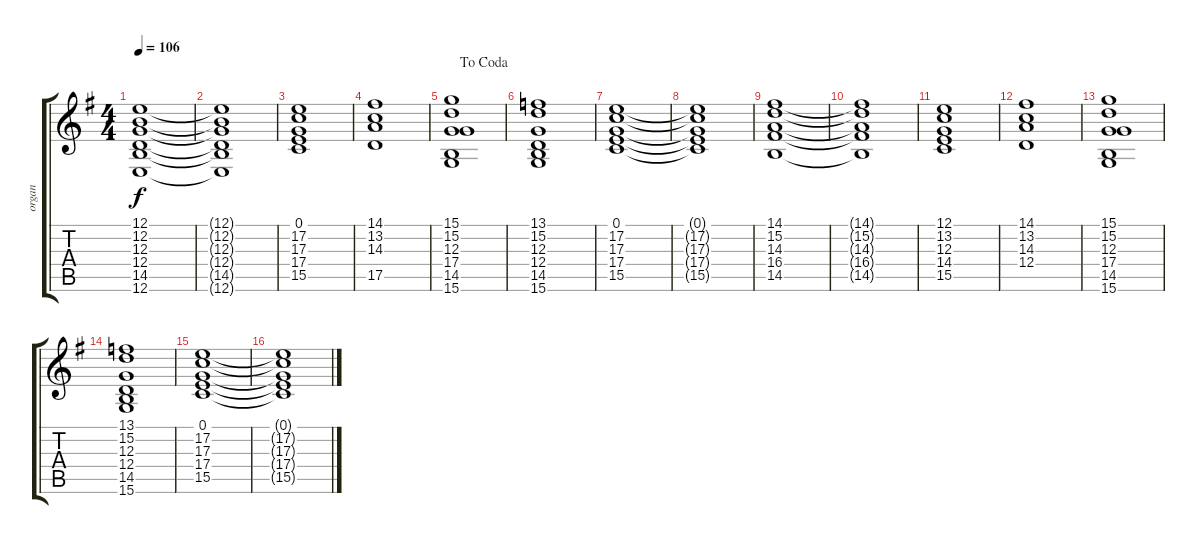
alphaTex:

\track ("organ" "organ") {instrument rockorgan}
\staff {score tabs}
\tuning (E4 B3 G3 D3 A2 E2) {hide}
\ts (4 4)
\tempo 106
\clef g2
\ks g
(12.1 12.2 12.3 12.4 14.5 12.6).1{dy f} |
(12.1{t} 12.2{t} 12.3{t} 12.4{t} 14.5{t} 12.6{t}).1 |
(0.1 17.2 17.3 17.4 15.5).1 |
(14.1 13.2 14.3 17.5).1 |
\jump dacoda
(15.1 15.2 12.3 17.4 14.5 15.6).1 |
(13.1 15.2 12.3 12.4 14.5 15.6).1 |
(0.1 17.2 17.3 17.4 15.5).1 |
(0.1{t} 17.2{t} 17.3{t} 17.4{t} 15.5{t}).1 |
(14.1 15.2 14.3 16.4 14.5).1 |
(14.1{t} 15.2{t} 14.3{t} 16.4{t} 14.5{t}).1 |
(12.1 13.2 12.3 14.4 15.5).1 |
(14.1 13.2 14.3 12.4).1 |
(15.1 15.2 12.3 17.4 14.5 15.6).1 |
(13.1 15.2 12.3 12.4 14.5 15.6).1 |
(0.1 17.2 17.3 17.4 15.5).1 |
(0.1{t} 17.2{t} 17.3{t} 17.4{t} 15.5{t}).1
